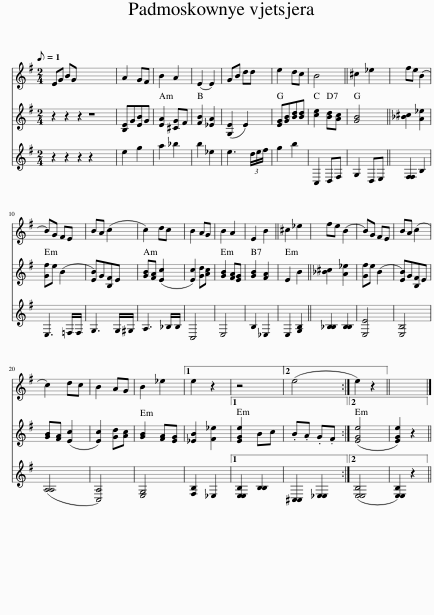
X:1
%%score 1 2 3
L:1/8
Q:1/8=1
M:2/4
I:linebreak $
K:Emin
V:1 treble
V:2 treble
V:3 treble
V:1
 EG BG x10 | A2 GF | B2 A2 | (E2 E2) | GB dd | %5
 e2 dc | B4 || ^c2 _e2 | fe (B2 |$ B)G FE | %10
 BA (c2 | c2) dc | B2 AG | B2 A2 | E2 B2 || %15
 ^c2 _e2 | fe (B2 | B)G FE | BA (c2 |$ c2) dc | %20
 B2 AG | B2 _e2 |1 e2 z2 |1 z4 ||2 (e4 :|2 %25
 e2) z2 || x4 |] %27
V:2
 z2 z2 z2 z8 | [B,E]G[EB]G | [EA]2 [^CG]F | [FB]2 [_EA]2 | ([G,E]2 E2) | %5
 [EG][GB][Bd][Bd] | [ce]2 [Bd][Ac] || [GB]4 | [_B^c]2 [A_e]2 |$ [Gf]e (B2 | %10
 [EB])G[B,F]E | [GB][FA] ([Ec]2 | [Ec]2) [Gd][Ac] | [GB]2 [FA][EG] | [GB]2 [FA]2 || %15
 E2 B2 | [_B^c]2 [A_e]2 | [Gf]e (B2 | [EB])G[B,F]E |$ [GB][FA] ([Ec]2 | %20
 [Ec]2) [Gd][Ac] | [GB]2 [FA][EG] |1 [_EB]2 [F_e]2 |1 [EGe]2 Bc ||2 .B.A .G.F :|2 %25
 ([EGe]4 || [EGe]2) z2 |] %27
V:3
 z2 z2 z2 z2 x6 | e2 g2 | a2 _b2 | b2 _e2 | e3 (3d/e/f/ | %5
 g2 b2 | C,2 D,F, || G,2 D,E, | [F,F,]2 B,2 |$ E,3 =F,/F,/ | %10
 G,3 G,/^G,/ | A,3 _B,/B,/ | C,4 | E,4 | B,2 _E,2 || %15
 E,2 [G,B,]2 | [_B,B,]2 [B,B,]2 | [E,E]4 | [E,B,]4 |$ ([A,A,]4 | %20
 [C,A,]4) | [E,G,]4 |1 [F,B,]2 _E,2 |1 [E,E,B,]2 [B,B,]2 ||2 [^C,C,]2 [_E,E,]2 :|2 %25
 ([E,E,B,]4 || [E,E,B,]2) z2 |] %27
